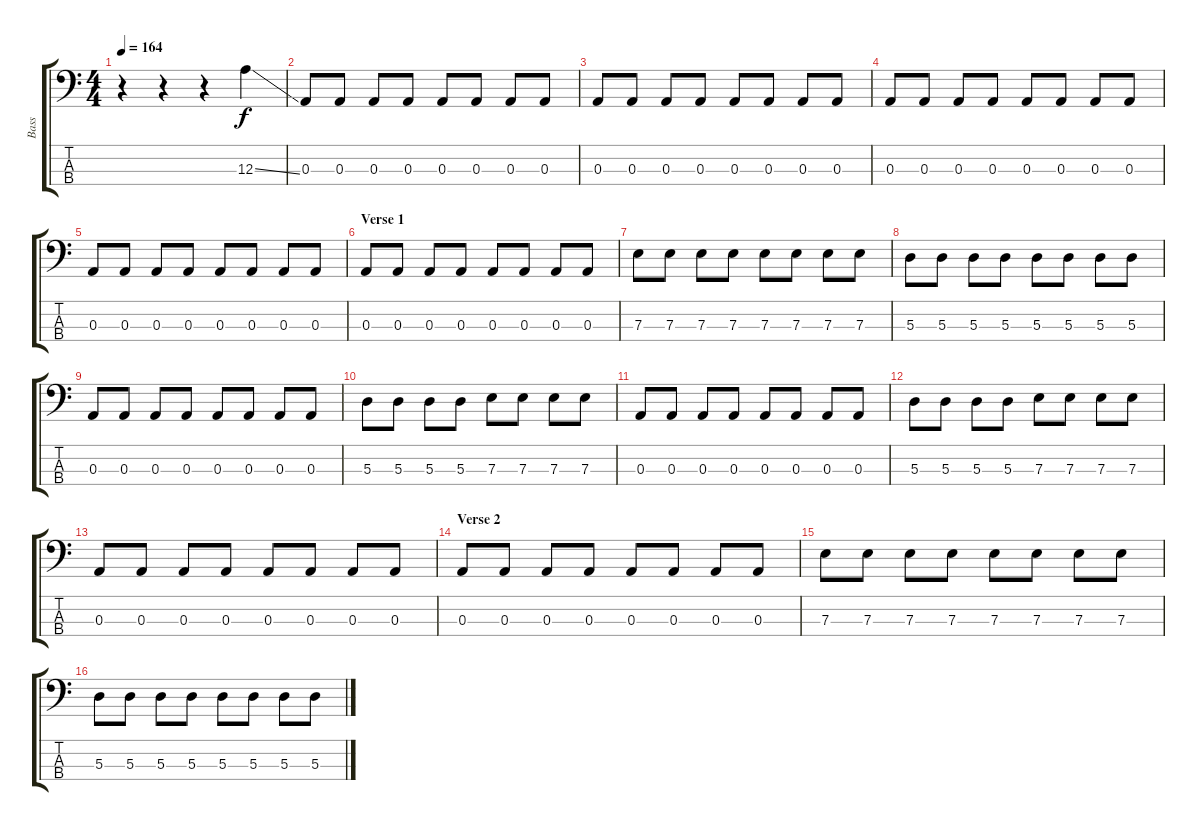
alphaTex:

\track ("Bass" "Bass") {instrument electricbasspick}
\staff {score tabs}
\tuning (G2 D2 A1 E1) {hide}
\ts (4 4)
\tempo 164
\clef f4
\ks c
r.4{dy f instrument electricbasspick} r.4 r.4 12.3{ss}.4 |
0.3.8 0.3.8 0.3.8 0.3.8 0.3.8 0.3.8 0.3.8 0.3.8 |
0.3.8 0.3.8 0.3.8 0.3.8 0.3.8 0.3.8 0.3.8 0.3.8 |
0.3.8 0.3.8 0.3.8 0.3.8 0.3.8 0.3.8 0.3.8 0.3.8 |
0.3.8 0.3.8 0.3.8 0.3.8 0.3.8 0.3.8 0.3.8 0.3.8 |
\section ("" "Verse 1")
0.3.8 0.3.8 0.3.8 0.3.8 0.3.8 0.3.8 0.3.8 0.3.8 |
7.3.8 7.3.8 7.3.8 7.3.8 7.3.8 7.3.8 7.3.8 7.3.8 |
5.3.8 5.3.8 5.3.8 5.3.8 5.3.8 5.3.8 5.3.8 5.3.8 |
0.3.8 0.3.8 0.3.8 0.3.8 0.3.8 0.3.8 0.3.8 0.3.8 |
5.3.8 5.3.8 5.3.8 5.3.8 7.3.8 7.3.8 7.3.8 7.3.8 |
0.3.8 0.3.8 0.3.8 0.3.8 0.3.8 0.3.8 0.3.8 0.3.8 |
5.3.8 5.3.8 5.3.8 5.3.8 7.3.8 7.3.8 7.3.8 7.3.8 |
0.3.8 0.3.8 0.3.8 0.3.8 0.3.8 0.3.8 0.3.8 0.3.8 |
\section ("" "Verse 2")
0.3.8 0.3.8 0.3.8 0.3.8 0.3.8 0.3.8 0.3.8 0.3.8 |
7.3.8 7.3.8 7.3.8 7.3.8 7.3.8 7.3.8 7.3.8 7.3.8 |
5.3.8 5.3.8 5.3.8 5.3.8 5.3.8 5.3.8 5.3.8 5.3.8
